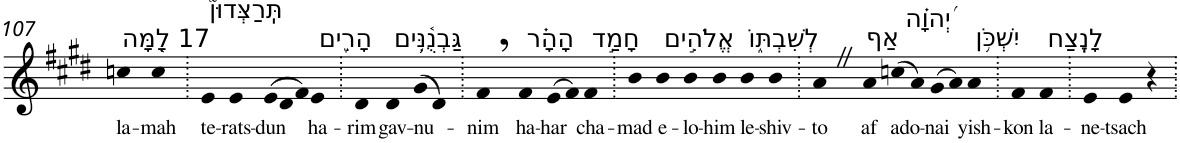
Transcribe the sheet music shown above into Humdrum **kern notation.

**kern	**text
*part1	*part1
*staff1	*staff1
*I"Piano	*
*I'Pno	*
!!LO:PB:g=z
*clefG2	*
*k[f#c#g#d#]	*
*E:	*
=107	=107
!LO:TX:a:t=17 לָ֤מָּה	!
!	!LO:LY:b
4ccn	la-
!	!LO:LY:b
4cc	-mah
=108.	=108.
!LO:TX:a:t=תְּֽרַצְּדוּן֮	!
!	!LO:LY:b
4e	te-
!	!LO:LY:b
4e	-rats-
*Xtuplet	*
!	!LO:LY:b
(>12e	-dun
12d#	.
12f#)	.
!LO:TX:a:t=הָרִ֪ים	!
!	!LO:LY:b
4e	ha-
=109.	=109.
!	!LO:LY:b
4d#	-rim
!LO:TX:a:t=גַּבְנֻ֫נִּ֥ים	!
!	!LO:LY:b
4d#	gav-
!	!LO:LY:b
(>8g#	-nu-
8d#)	.
=110.	=110.
!	!LO:LY:b
4f#,	-nim
!LO:TX:a:t=הָהָ֗ר	!
!	!LO:LY:b
4f#	ha-
!	!LO:LY:b
(>8e	-har
8f#)	.
!LO:TX:a:t=חָמַ֣ד	!
!	!LO:LY:b
4f#	cha-
=111.	=111.
!	!LO:LY:b
4b	-mad
!LO:TX:a:t=אֱלֹהִ֣ים	!
!	!LO:LY:b
4b	e-
!	!LO:LY:b
4b	-lo-
!	!LO:LY:b
4b	-him
!LO:TX:a:t=לְשִׁבְתּ֑וֹ	!
!	!LO:LY:b
4b	le-
!	!LO:LY:b
4b	-shiv-
=112.	=112.
!	!LO:LY:b
4aZ	-to
!LO:TX:a:t=אַף	!
!	!LO:LY:b
4a	af
!LO:TX:a:t=יְ֝הוָ֗ה	!
!	!LO:LY:b
(>8ccn	ado-
8a)	.
!	!LO:LY:b
(>8g#	-nai
8a)	.
!LO:TX:a:t=יִשְׁכֹּ֥ן	!
!	!LO:LY:b
4a	yish-
=113.	=113.
!	!LO:LY:b
4f#	-kon
!LO:TX:a:t=לָנֶֽצַח	!
!	!LO:LY:b
4f#	la-
=114.	=114.
!	!LO:LY:b
4e	-ne-
!	!LO:LY:b
4e	-tsach
4r	.
=.	=.
*-	*-
